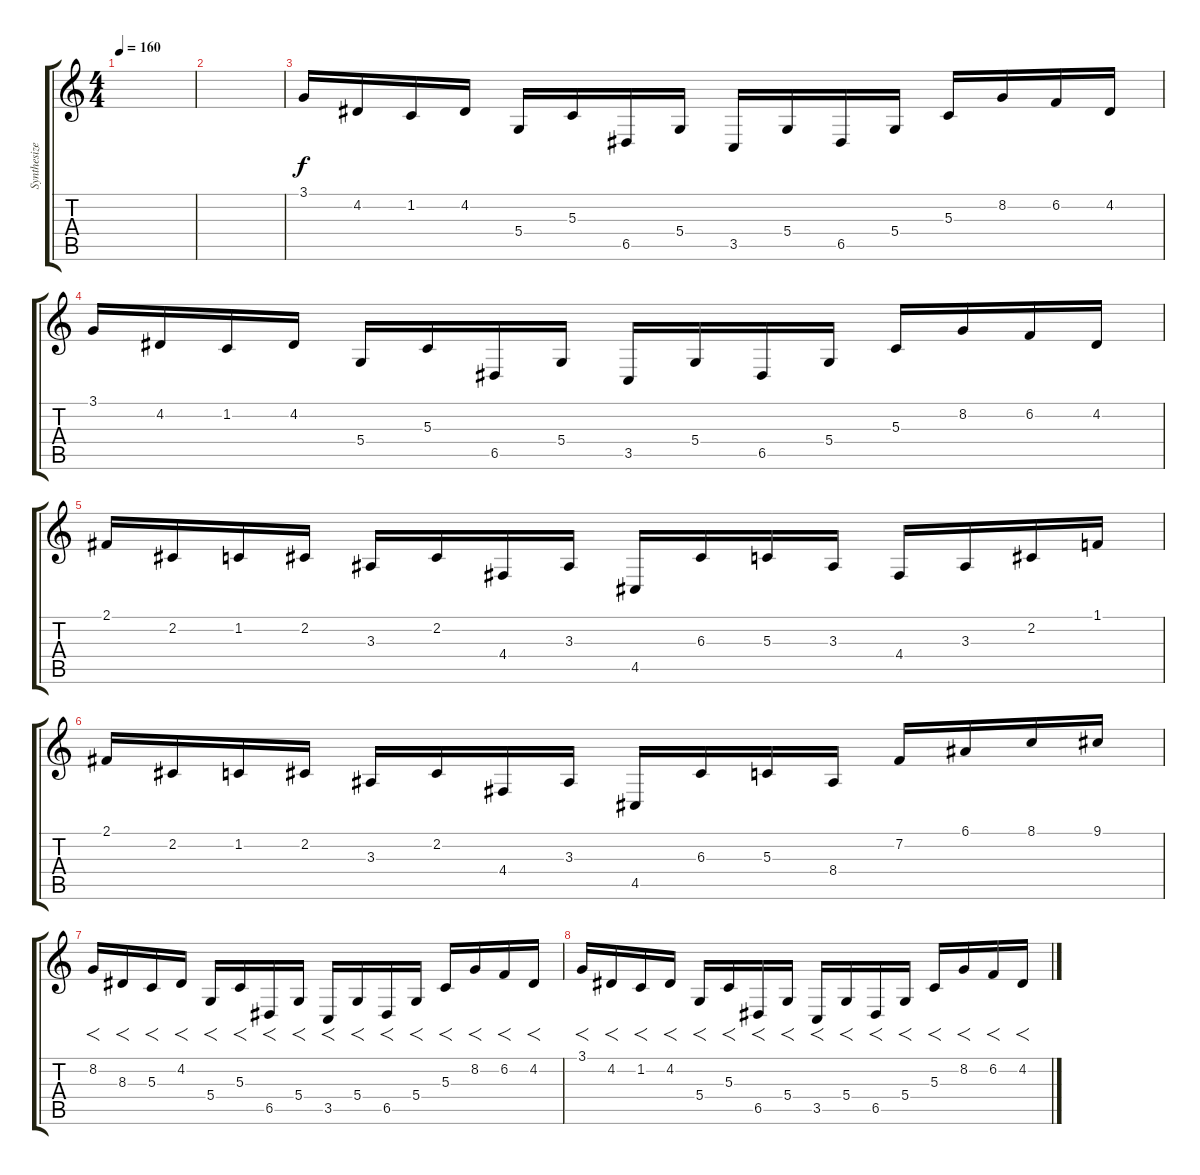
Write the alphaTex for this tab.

\track ("Synthesizer" "Synthesize") {instrument pad7halo}
\staff {score tabs}
\tuning (E4 B3 G3 D3 A2 E2) {hide}
\ts (4 4)
\tempo 160
\clef g2
\ks c
|
|
3.1.16 4.2.16 1.2.16 4.2.16 5.4.16 5.3.16 6.5.16 5.4.16 3.5.16 5.4.16 6.5.16 5.4.16 5.3.16 8.2.16 6.2.16 4.2.16 |
3.1.16 4.2.16 1.2.16 4.2.16 5.4.16 5.3.16 6.5.16 5.4.16 3.5.16 5.4.16 6.5.16 5.4.16 5.3.16 8.2.16 6.2.16 4.2.16 |
2.1.16 2.2.16 1.2.16 2.2.16 3.3.16 2.2.16 4.4.16 3.3.16 4.5.16 6.3.16 5.3.16 3.3.16 4.4.16 3.3.16 2.2.16 1.1.16 |
2.1.16 2.2.16 1.2.16 2.2.16 3.3.16 2.2.16 4.4.16 3.3.16 4.5.16 6.3.16 5.3.16 8.4.16 7.2.16 6.1.16 8.1.16 9.1.16 |
8.2.16{f} 8.3.16{f} 5.3.16{f} 4.2.16{f} 5.4.16{f} 5.3.16{f} 6.5.16{f} 5.4.16{f} 3.5.16{f} 5.4.16{f} 6.5.16{f} 5.4.16{f} 5.3.16{f} 8.2.16{f} 6.2.16{f} 4.2.16{f} |
3.1.16{f} 4.2.16{f} 1.2.16{f} 4.2.16{f} 5.4.16{f} 5.3.16{f} 6.5.16{f} 5.4.16{f} 3.5.16{f} 5.4.16{f} 6.5.16{f} 5.4.16{f} 5.3.16{f} 8.2.16{f} 6.2.16{f} 4.2.16{f}
